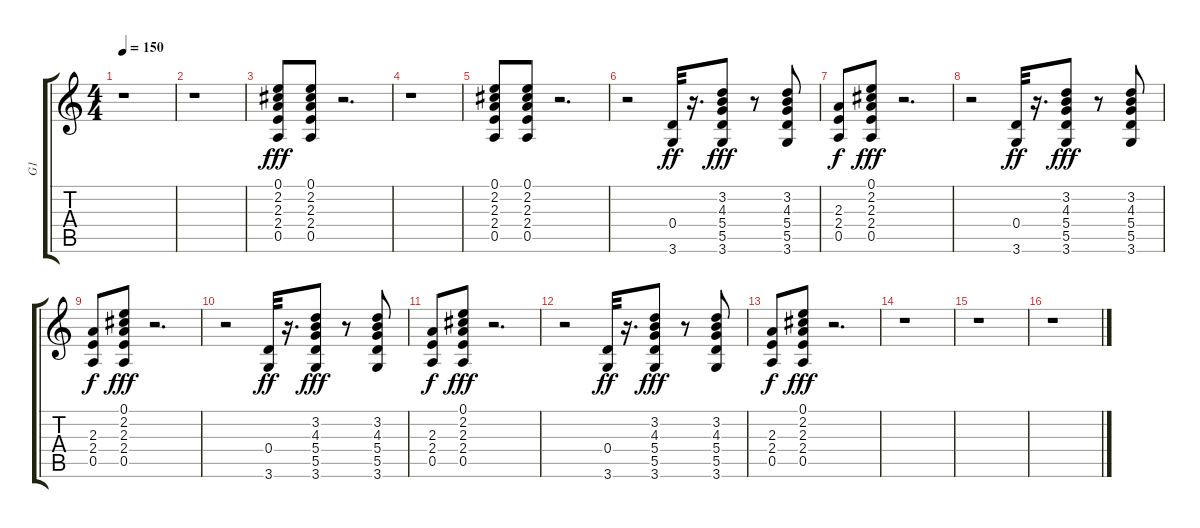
\track ("G1" "G1") {instrument electricguitarclean}
\staff {score tabs}
\tuning (E4 B3 G3 D3 A2 E2) {hide}
\ts (4 4)
\tempo 150
\clef g2
\ks c
r.1{dy fff} |
r.1 |
(0.1 2.2 2.3 2.4 0.5).8 (0.1 2.2 2.3 2.4 0.5).8 r.2{d} |
r.1 |
(0.1 2.2 2.3 2.4 0.5).8 (0.1 2.2 2.3 2.4 0.5).8 r.2{d} |
r.2 (0.4 3.6).32{dy ff} r.16{d} (3.2 4.3 5.4 5.5 3.6).8{dy fff} r.8 (3.2 4.3 5.4 5.5 3.6).8 |
(2.3 2.4 0.5).8{dy f} (0.1 2.2 2.3 2.4 0.5).8{dy fff} r.2{d} |
r.2 (0.4 3.6).32{dy ff} r.16{d} (3.2 4.3 5.4 5.5 3.6).8{dy fff} r.8 (3.2 4.3 5.4 5.5 3.6).8 |
(2.3 2.4 0.5).8{dy f} (0.1 2.2 2.3 2.4 0.5).8{dy fff} r.2{d} |
r.2 (0.4 3.6).32{dy ff} r.16{d} (3.2 4.3 5.4 5.5 3.6).8{dy fff} r.8 (3.2 4.3 5.4 5.5 3.6).8 |
(2.3 2.4 0.5).8{dy f} (0.1 2.2 2.3 2.4 0.5).8{dy fff} r.2{d} |
r.2 (0.4 3.6).32{dy ff} r.16{d} (3.2 4.3 5.4 5.5 3.6).8{dy fff} r.8 (3.2 4.3 5.4 5.5 3.6).8 |
(2.3 2.4 0.5).8{dy f} (0.1 2.2 2.3 2.4 0.5).8{dy fff} r.2{d} |
r.1 |
r.1 |
r.1
